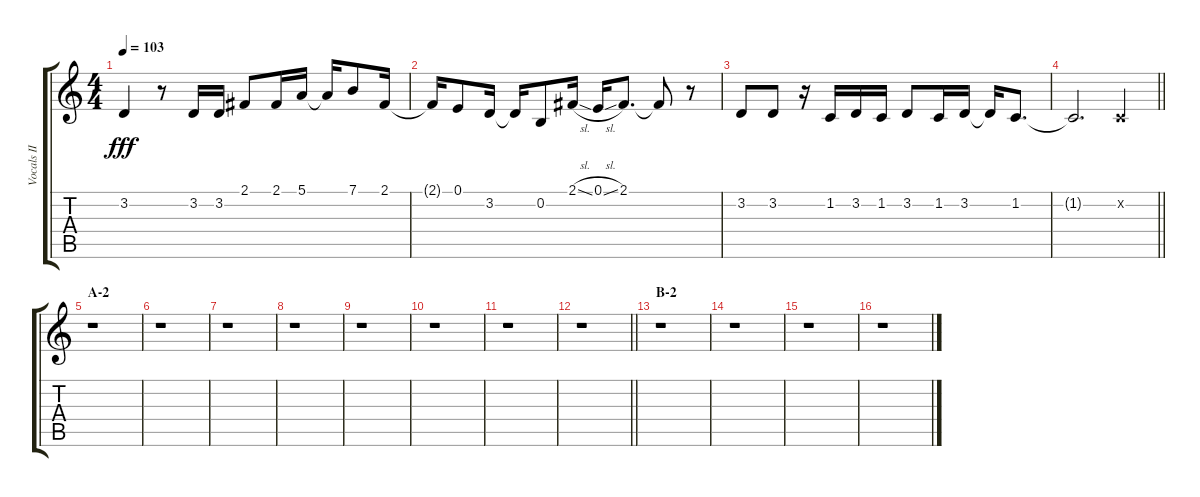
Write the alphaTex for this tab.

\track ("Vocals II" "Vocals II") {instrument voiceoohs}
\staff {score tabs}
\tuning (E4 B3 G3 D3 A2 E2) {hide}
\ts (4 4)
\tempo 103
\clef g2
\ks c
3.2.4{dy fff} r.8 3.2.16 3.2.16 2.1.8 2.1.16 5.1.16 5.1{t}.16 7.1.8 2.1.16 |
2.1{t}.16 0.1.8 3.2.16 3.2{t}.16 0.2.8 2.1{sl}.16 0.1{sl}.16 2.1.8{d} 2.1{t}.8 r.8 |
3.2.8 3.2.8 r.16 1.2.16 3.2.16 1.2.16 3.2.8 1.2.16 3.2.16 3.2{t}.16 1.2.8{d} |
\barLineRight lightlight
1.2{t}.2{d} 1.2{x}.4 |
\section ("" "A-2")
r.1 |
r.1 |
r.1 |
r.1 |
r.1 |
r.1 |
r.1 |
\barLineRight lightlight
r.1 |
\section ("" "B-2")
r.1 |
r.1 |
r.1 |
r.1
